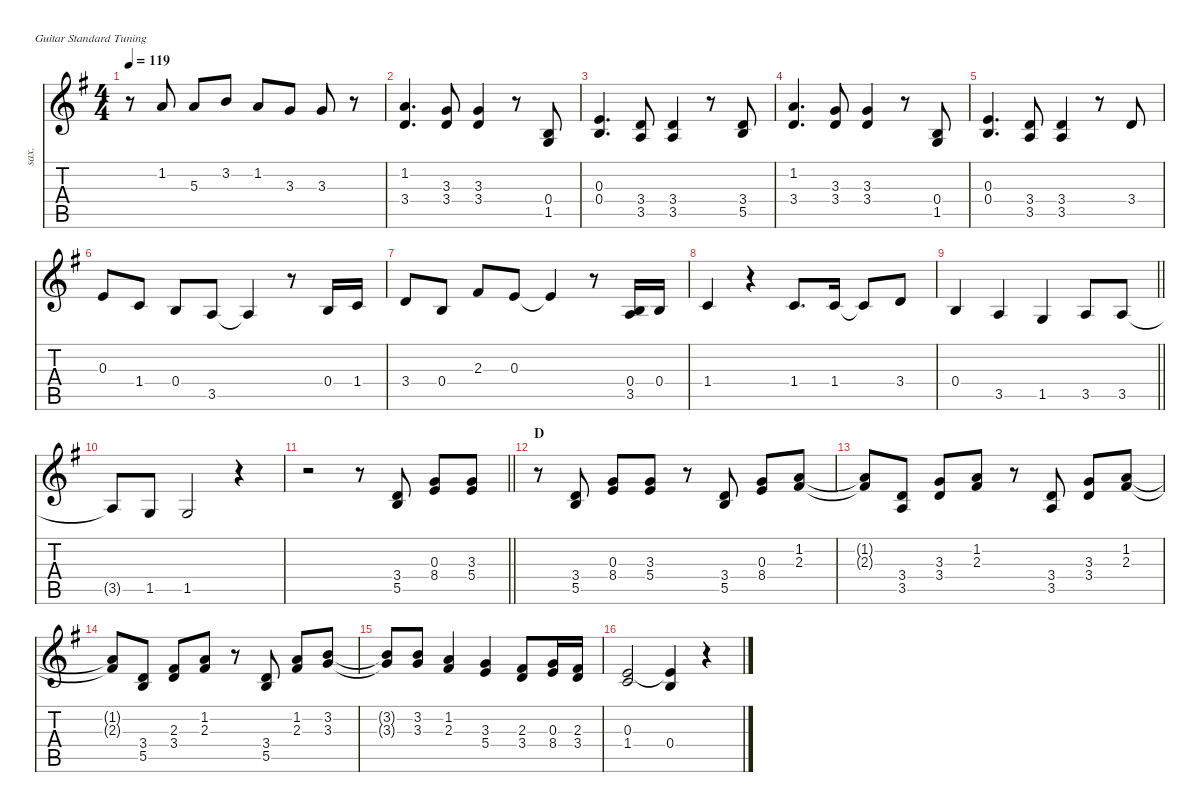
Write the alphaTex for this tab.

\defaultSystemsLayout 4
\hideDynamics
\bracketExtendMode nobrackets
\otherSystemsTrackNameOrientation horizontal
\track ("Vocals" "sax.") {instrument altosax}
\staff {score tabs}
\tuning (E4 B3 G3 D3 A2 E2)
\displaytranspose 9
\ts (4 4)
\tempo 119
\clef g2
\ks g
r.8{dy f} 1.2{acc forcenatural}.8 5.3{acc forcenatural}.8 3.2{acc forcenatural}.8 1.2{acc forcenatural}.8 3.3{acc forcenatural}.8 3.3{acc forcenatural}.8 r.8 |
(1.2{acc forcenatural} 3.4{acc forcenatural}).4{d} (3.3{acc forcenatural} 3.4{acc forcenatural}).8 (3.3{acc forcenatural} 3.4{acc forcenatural}).4 r.8 (0.4{acc forcenatural} 1.5{acc forcenatural}).8 |
(0.3{acc forcenatural} 0.4{acc forcenatural}).4{d} (3.4{acc forcenatural} 3.5{acc forcenatural}).8 (3.4{acc forcenatural} 3.5{acc forcenatural}).4 r.8 (3.4{acc forcenatural} 5.5{acc forcenatural}).8 |
(1.2{acc forcenatural} 3.4{acc forcenatural}).4{d} (3.3{acc forcenatural} 3.4{acc forcenatural}).8 (3.3{acc forcenatural} 3.4{acc forcenatural}).4 r.8 (0.4{acc forcenatural} 1.5{acc forcenatural}).8 |
(0.3{acc forcenatural} 0.4{acc forcenatural}).4{d} (3.4{acc forcenatural} 3.5{acc forcenatural}).8 (3.4{acc forcenatural} 3.5{acc forcenatural}).4 r.8 3.4{acc forcenatural}.8 |
0.3{acc forcenatural}.8 1.4{acc forcenatural}.8 0.4{acc forcenatural}.8 3.5{acc forcenatural}.8 3.5{t acc forcenatural}.4 r.8 0.4{acc forcenatural}.16 1.4{acc forcenatural}.16 |
3.4{acc forcenatural}.8 0.4{acc forcenatural}.8 2.3{acc #}.8 0.3{acc forcenatural}.8 0.3{t acc forcenatural}.4 r.8 (0.4{acc forcenatural} 3.5{acc forcenatural}).16 0.4{acc forcenatural}.16 |
1.4{acc forcenatural}.4 r.4 1.4{acc forcenatural}.8{d} 1.4{acc forcenatural}.16 1.4{t acc forcenatural}.8 3.4{acc forcenatural}.8 |
\barLineRight lightlight
0.4{acc forcenatural}.4 3.5{acc forcenatural}.4 1.5{acc forcenatural}.4 3.5{acc forcenatural}.8 3.5{acc forcenatural}.8 |
3.5{t acc forcenatural}.8 1.5{acc forcenatural}.8 1.5{acc forcenatural}.2 r.4 |
\barLineRight lightlight
r.2 r.8 (3.4{acc forcenatural} 5.5{acc forcenatural}).8 (0.3{acc forcenatural} 8.4{acc forcenatural}).8 (3.3{acc forcenatural} 5.4{acc forcenatural}).8 |
\section ("" "D")
r.8 (3.4{acc forcenatural} 5.5{acc forcenatural}).8 (0.3{acc forcenatural} 8.4{acc forcenatural}).8 (3.3{acc forcenatural} 5.4{acc forcenatural}).8 r.8 (3.4{acc forcenatural} 5.5{acc forcenatural}).8 (0.3{acc forcenatural} 8.4{acc forcenatural}).8 (1.2{acc forcenatural} 2.3{acc #}).8 |
(1.2{t acc forcenatural} 2.3{t acc #}).8 (3.4{acc forcenatural} 3.5{acc forcenatural}).8 (3.3{acc forcenatural} 3.4{acc forcenatural}).8 (1.2{acc forcenatural} 2.3{acc #}).8 r.8 (3.4{acc forcenatural} 3.5{acc forcenatural}).8 (3.3{acc forcenatural} 3.4{acc forcenatural}).8 (1.2{acc forcenatural} 2.3{acc #}).8 |
(1.2{t acc forcenatural} 2.3{t acc #}).8 (3.4{acc forcenatural} 5.5{acc forcenatural}).8 (2.3{acc #} 3.4{acc forcenatural}).8 (1.2{acc forcenatural} 2.3{acc #}).8 r.8 (3.4{acc forcenatural} 5.5{acc forcenatural}).8 (1.2{acc forcenatural} 2.3{acc #}).8 (3.2{acc forcenatural} 3.3{acc forcenatural}).8 |
(3.2{t acc forcenatural} 3.3{t acc forcenatural}).8 (3.2{acc forcenatural} 3.3{acc forcenatural}).8 (1.2{acc forcenatural} 2.3{acc #}).4 (3.3{acc forcenatural} 5.4{acc forcenatural}).4 (2.3{acc #} 3.4{acc forcenatural}).8 (0.3{acc forcenatural} 8.4{acc forcenatural}).16 (2.3{acc #} 3.4{acc forcenatural}).16 |
(0.3{acc forcenatural} 1.4{acc forcenatural}).2 (0.3{t acc forcenatural} 0.4{acc forcenatural}).4 r.4
